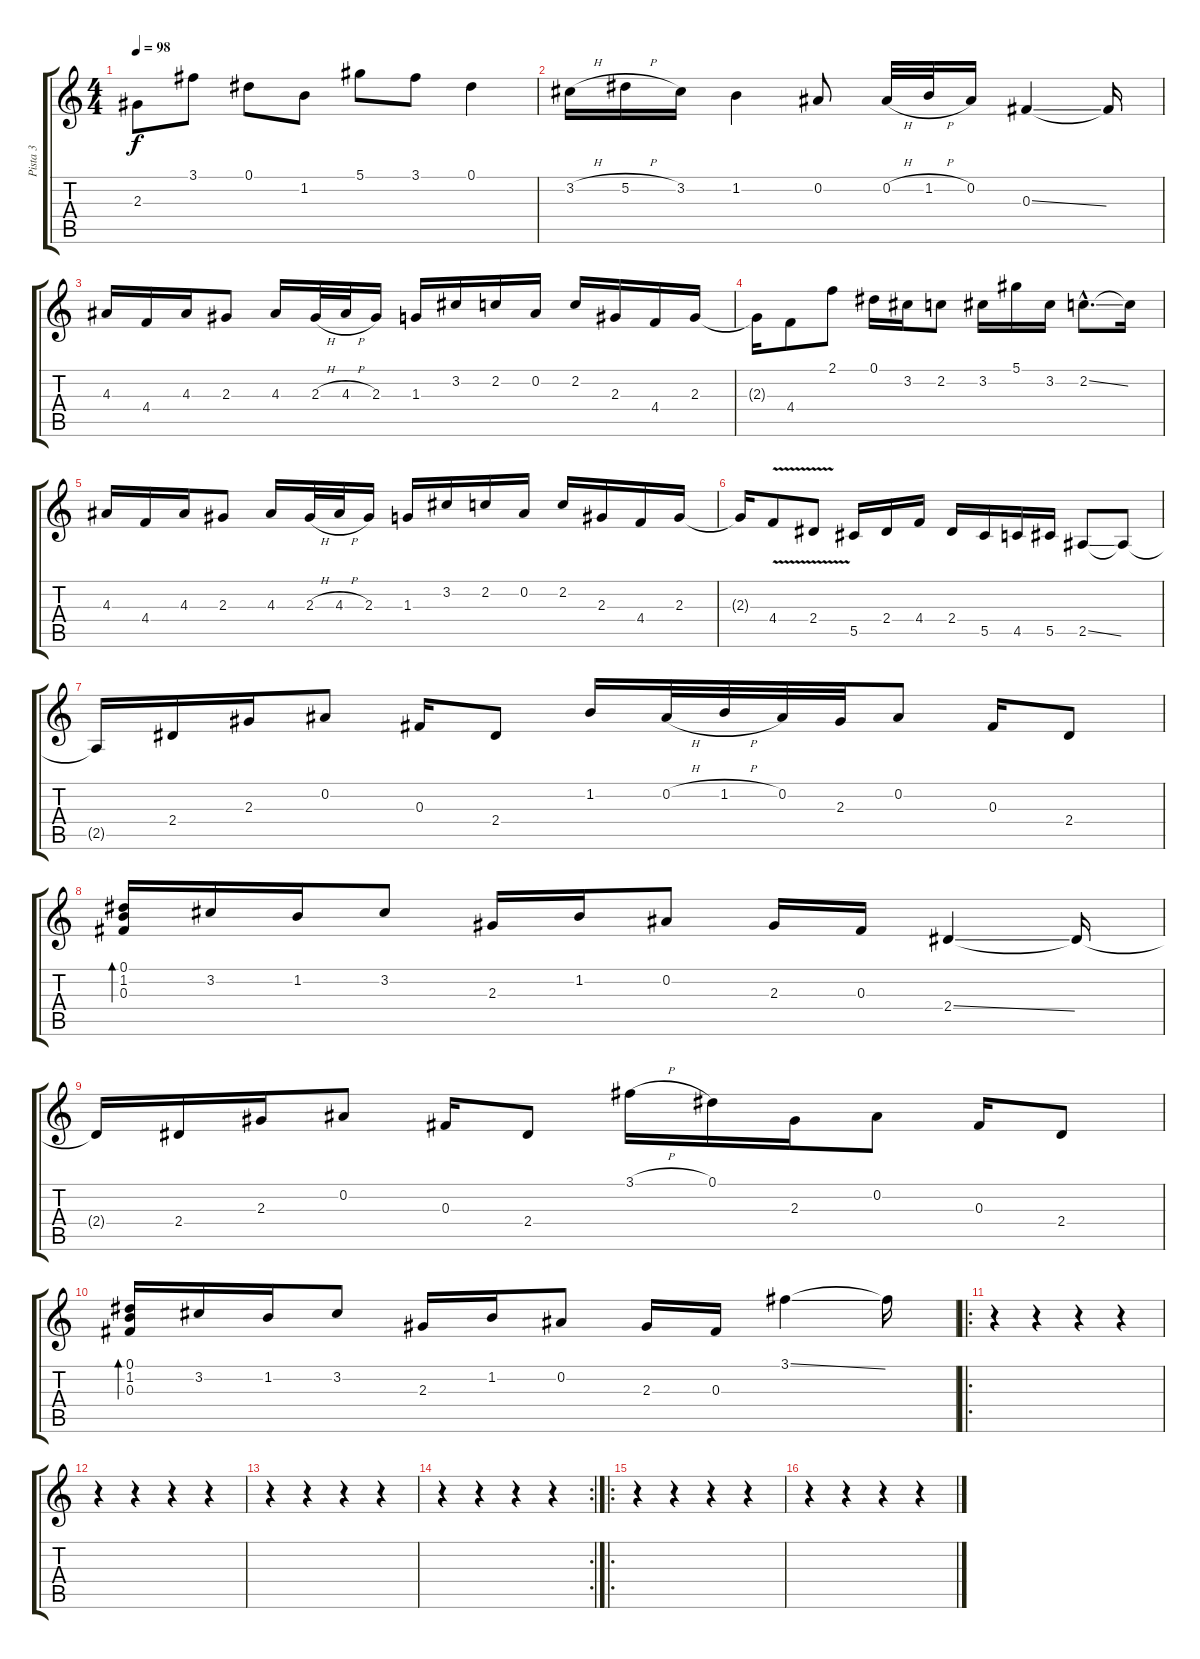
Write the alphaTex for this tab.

\track ("Pista 3" "Pista 3") {instrument acousticguitarsteel}
\staff {score tabs}
\tuning (Eb4 Bb3 Gb3 Db3 Ab2 Eb2) {hide}
\ts (4 4)
\tempo 98
\clef g2
\ks c
2.3.8{dy f} 3.1.8 0.1.8 1.2.8 5.1.8 3.1.8 0.1.4 |
3.2{h}.16 5.2{h}.16 3.2.16 1.2.4 0.2.8 0.2{h}.32 1.2{h}.32 0.2.16 0.3{ss}.4 0.3{t}.16 |
4.3.16 4.4.16 4.3.16 2.3.8 4.3.16 2.3{h}.32 4.3{h}.32 2.3.16 1.3.16 3.2.16 2.2.16 0.2.16 2.2.16 2.3.16 4.4.16 2.3.16 |
2.3{t}.16 4.4.8 2.1.8 0.1.16 3.2.16 2.2.8 3.2.16 5.1.16 3.2.16 2.2{ss hac}.8{d} 2.2{t}.16 |
4.3.16 4.4.16 4.3.16 2.3.8 4.3.16 2.3{h}.32 4.3{h}.32 2.3.16 1.3.16 3.2.16 2.2.16 0.2.16 2.2.16 2.3.16 4.4.16 2.3.16 |
2.3{t}.16 4.4{v}.8 2.4{v}.8 5.5.16 2.4.16 4.4.16 2.4.16 5.5.16 4.5.16 5.5.16 2.5{ss}.8 2.5{t}.8 |
2.5{t}.16 2.4.16 2.3.16 0.2.8 0.3.16 2.4.8 1.2.16 0.2{h}.32 1.2{h}.32 0.2.32 2.3.32 0.2.8 0.3.16 2.4.8 |
(0.1 1.2 0.3).16{bd 120} 3.2.16 1.2.16 3.2.8 2.3.16 1.2.16 0.2.8 2.3.16 0.3.16 2.4{ss}.4 2.4{t}.16 |
2.4{t}.16 2.4.16 2.3.16 0.2.8 0.3.16 2.4.8 3.1{h}.16 0.1.16 2.3.16 0.2.8 0.3.16 2.4.8 |
(0.1 1.2 0.3).16{bd 120} 3.2.16 1.2.16 3.2.8 2.3.16 1.2.16 0.2.8 2.3.16 0.3.16 3.1{ss}.4 3.1{t}.16 |
\ro
r.4 r.4 r.4 r.4 |
r.4 r.4 r.4 r.4 |
r.4 r.4 r.4 r.4 |
\rc 2
r.4 r.4 r.4 r.4 |
\ro
r.4 r.4 r.4 r.4 |
r.4 r.4 r.4 r.4
